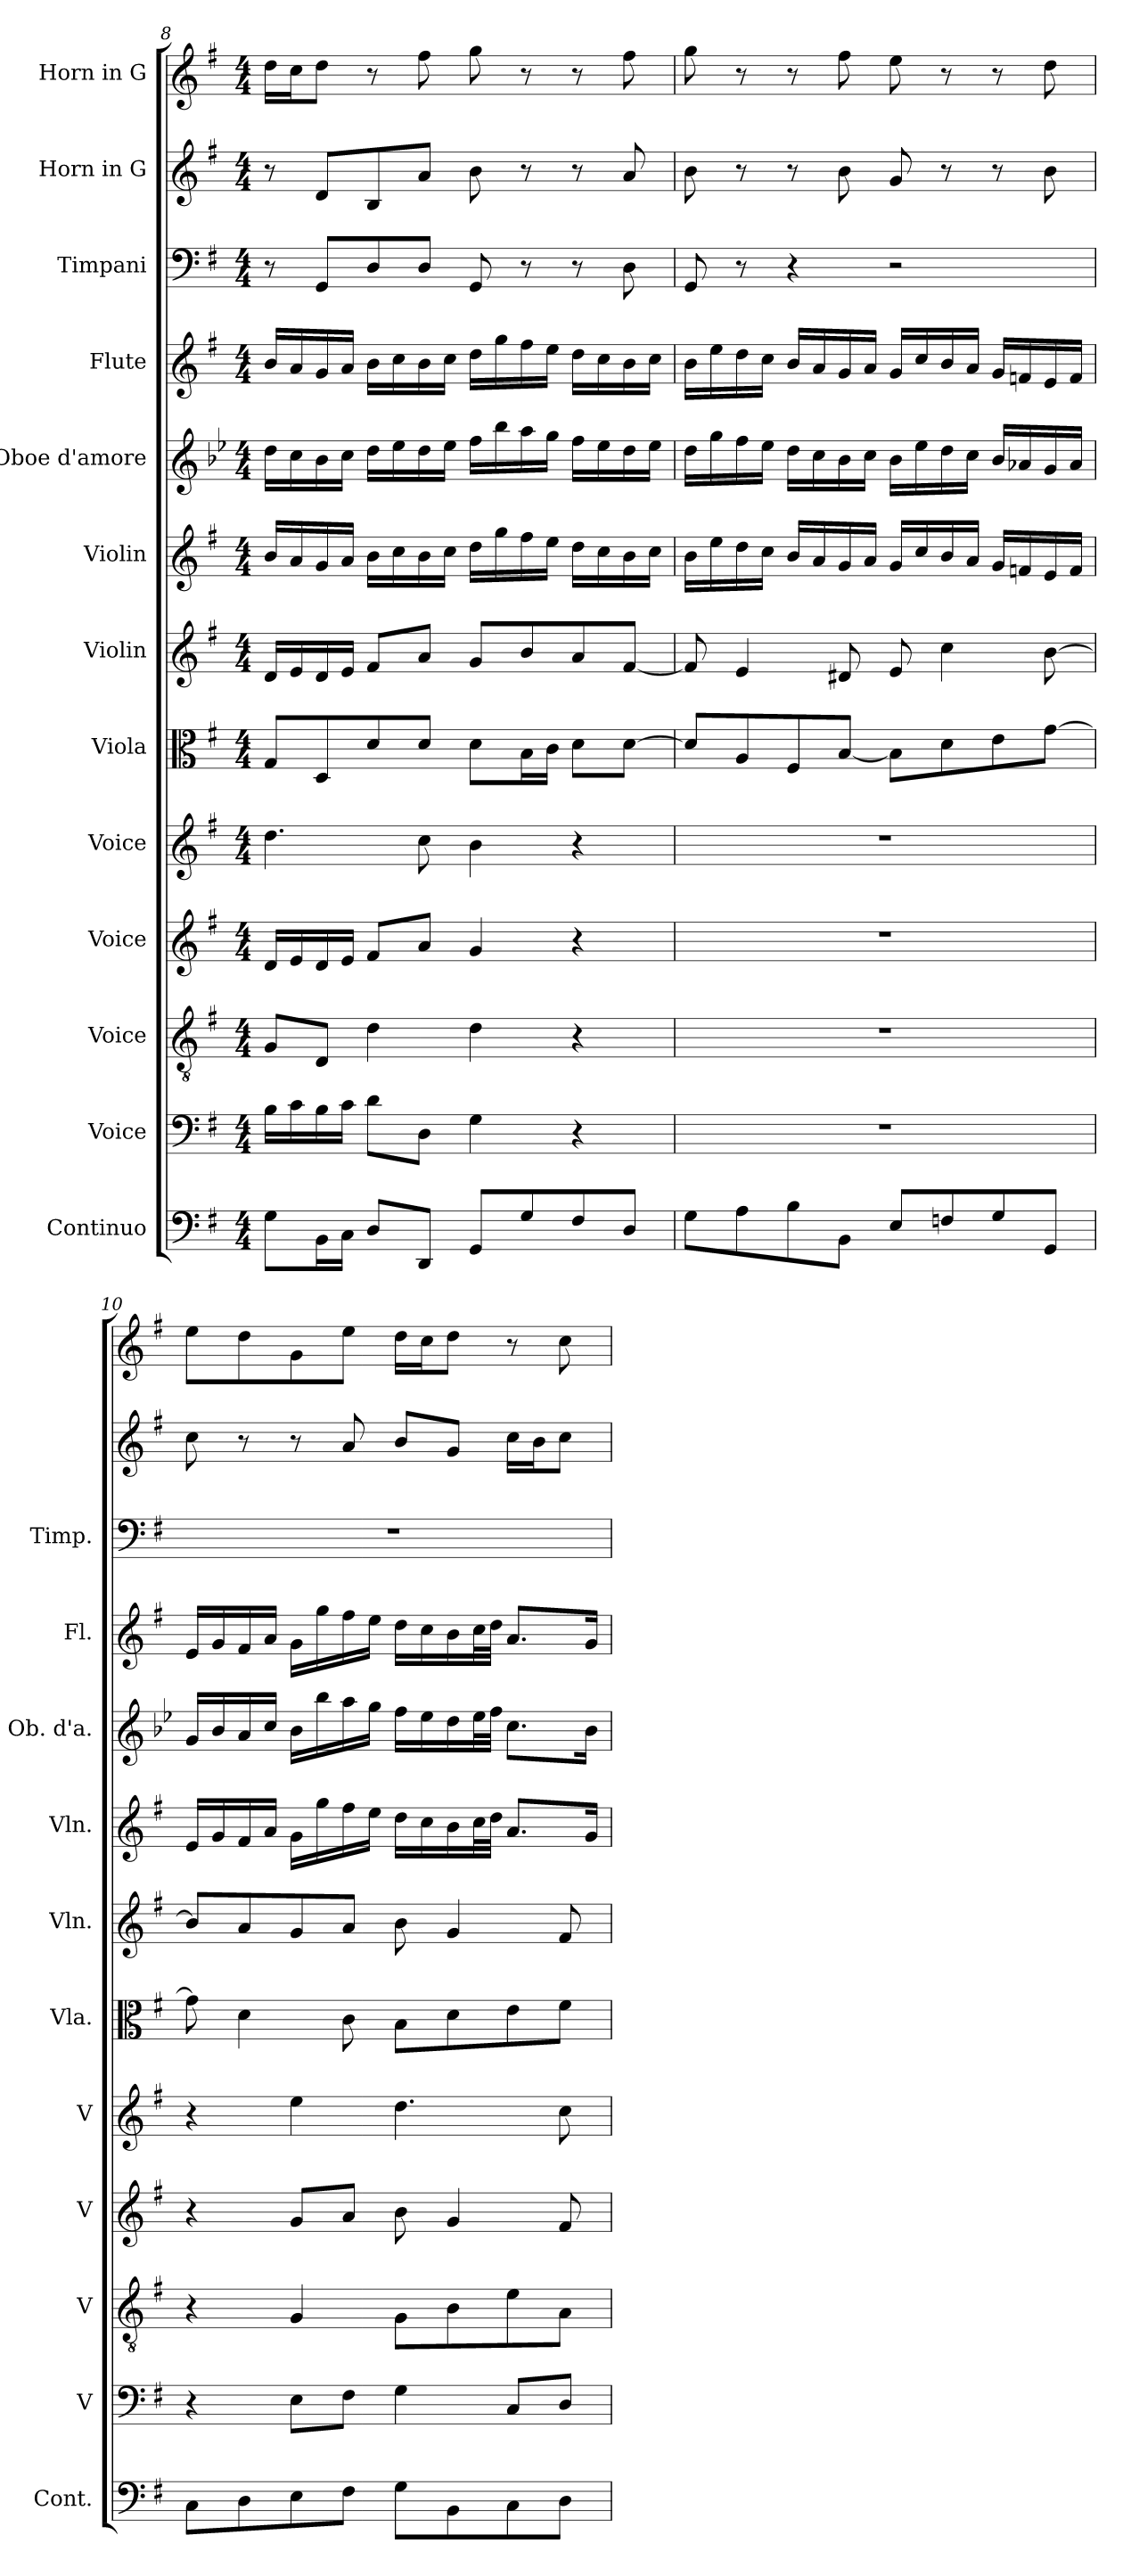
**kern	**kern	**kern	**kern	**kern	**kern	**kern	**kern	**kern	**kern	**kern	**kern	**kern
*part13	*part12	*part11	*part10	*part9	*part8	*part7	*part6	*part5	*part4	*part3	*part2	*part1
*staff13	*staff12	*staff11	*staff10	*staff9	*staff8	*staff7	*staff6	*staff5	*staff4	*staff3	*staff2	*staff1
*I"Continuo	*I"Voice	*I"Voice	*I"Voice	*I"Voice	*I"Viola	*I"Violin	*I"Violin	*I"Oboe d'amore	*I"Flute	*I"Timpani	*I"Horn in G	*I"Horn in G
*I'Cont.	*I'V	*I'V	*I'V	*I'V	*I'Vla.	*I'Vln.	*I'Vln.	*I'Ob. d'a.	*I'Fl.	*I'Timp.	*	*
*clefF4	*clefF4	*clefGv2	*clefG2	*clefG2	*clefC3	*clefG2	*clefG2	*clefG2	*clefG2	*clefF4	*clefG2	*clefG2
*	*	*	*	*	*	*	*	*ITrd2c3	*	*	*ITrd3c5	*ITrd3c5
*k[f#]	*k[f#]	*k[f#]	*k[f#]	*k[f#]	*k[f#]	*k[f#]	*k[f#]	*k[f#]	*k[f#]	*k[f#]	*k[f#c#]	*k[f#c#]
*M4/4	*M4/4	*M4/4	*M4/4	*M4/4	*M4/4	*M4/4	*M4/4	*M4/4	*M4/4	*M4/4	*M4/4	*M4/4
=8	=8	=8	=8	=8	=8	=8	=8	=8	=8	=8	=8	=8
8GL	16BLL	8GL	16dLL	4.dd	8GL	16dLL	16bLL	16bLL	16bLL	8r	8r	16aLL
.	16c	.	16e	.	.	16e	16a	16a	16a	.	.	16gJ
16BBL	16B	8DJ	16d	.	8D	16d	16g	16g	16g	8GGL	8AL	8aJ
16CJJ	16cJJ	.	16eJJ	.	.	16eJJ	16aJJ	16aJJ	16aJJ	.	.	.
8DL	8dL	4d	8f#L	.	8d	8f#L	16bLL	16bLL	16bLL	8D	8F#	8r
.	.	.	.	.	.	.	16cc	16cc	16cc	.	.	.
8DDJ	8DJ	.	8aJ	8cc	8dJ	8aJ	16b	16b	16b	8DJ	8eJ	8cc#
.	.	.	.	.	.	.	16ccJJ	16ccJJ	16ccJJ	.	.	.
8GGL	4G	4d	4g	4b	8dL	8gL	16ddLL	16ddLL	16ddLL	8GG	8f#	8dd
.	.	.	.	.	.	.	16gg	16gg	16gg	.	.	.
8G	.	.	.	.	16BL	8b	16ff#	16ff#	16ff#	8r	8r	8r
.	.	.	.	.	16cJJ	.	16eeJJ	16eeJJ	16eeJJ	.	.	.
8F#	4r	4r	4r	4r	8dL	8a	16ddLL	16ddLL	16ddLL	8r	8r	8r
.	.	.	.	.	.	.	16cc	16cc	16cc	.	.	.
8DJ	.	.	.	.	[8dJ	[8f#J	16b	16b	16b	8D	8e	8cc#
.	.	.	.	.	.	.	16ccJJ	16ccJJ	16ccJJ	.	.	.
=9	=9	=9	=9	=9	=9	=9	=9	=9	=9	=9	=9	=9
8GL	1r	1r	1r	1r	8dL]	8f#]	16bLL	16bLL	16bLL	8GG	8f#	8dd
.	.	.	.	.	.	.	16ee	16ee	16ee	.	.	.
8A	.	.	.	.	8A	4e	16dd	16dd	16dd	8r	8r	8r
.	.	.	.	.	.	.	16ccJJ	16ccJJ	16ccJJ	.	.	.
8B	.	.	.	.	8F#	.	16bLL	16bLL	16bLL	4r	8r	8r
.	.	.	.	.	.	.	16a	16a	16a	.	.	.
8BBJ	.	.	.	.	[8BJ	8d#X	16g	16g	16g	.	8f#	8cc#
.	.	.	.	.	.	.	16aJJ	16aJJ	16aJJ	.	.	.
8EL	.	.	.	.	8BL]	8e	16gLL	16gLL	16gLL	2r	8d	8b
.	.	.	.	.	.	.	16cc	16cc	16cc	.	.	.
8Fn	.	.	.	.	8d	4cc	16b	16b	16b	.	8r	8r
.	.	.	.	.	.	.	16aJJ	16aJJ	16aJJ	.	.	.
8G	.	.	.	.	8e	.	16gLL	16gLL	16gLL	.	8r	8r
.	.	.	.	.	.	.	16fn	16fn	16fn	.	.	.
8GGJ	.	.	.	.	[8gJ	[8b	16e	16e	16e	.	8f#	8a
.	.	.	.	.	.	.	16fJJ	16fJJ	16fJJ	.	.	.
=10	=10	=10	=10	=10	=10	=10	=10	=10	=10	=10	=10	=10
8CL	4r	4r	4r	4r	8g]	8bL]	16eLL	16eLL	16eLL	1r	8g	8bL
.	.	.	.	.	.	.	16g	16g	16g	.	.	.
8D	.	.	.	.	4d	8a	16f#	16f#	16f#	.	8r	8a
.	.	.	.	.	.	.	16aJJ	16aJJ	16aJJ	.	.	.
8E	8EL	4G	8gL	4ee	.	8g	16gLL	16gLL	16gLL	.	8r	8d
.	.	.	.	.	.	.	16gg	16gg	16gg	.	.	.
8F#J	8F#J	.	8aJ	.	8c	8aJ	16ff#	16ff#	16ff#	.	8e	8bJ
.	.	.	.	.	.	.	16eeJJ	16eeJJ	16eeJJ	.	.	.
8GL	4G	8GL	8b	4.dd	8BL	8b	16ddLL	16ddLL	16ddLL	.	8f#L	16aLL
.	.	.	.	.	.	.	16cc	16cc	16cc	.	.	16gJ
8BB	.	8B	4g	.	8d	4g	16b	16b	16b	.	8dJ	8aJ
.	.	.	.	.	.	.	32ccL	32ccL	32ccL	.	.	.
.	.	.	.	.	.	.	32ddJJJ	32ddJJJ	32ddJJJ	.	.	.
8C	8CL	8e	.	.	8e	.	8.aL	8.aL	8.aL	.	16gLL	8r
.	.	.	.	.	.	.	.	.	.	.	16f#J	.
8DJ	8DJ	8AJ	8f#	8cc	8f#J	8f#	.	.	.	.	8gJ	8g
.	.	.	.	.	.	.	16gJk	16gJk	16gJk	.	.	.
=	=	=	=	=	=	=	=	=	=	=	=	=
*-	*-	*-	*-	*-	*-	*-	*-	*-	*-	*-	*-	*-
